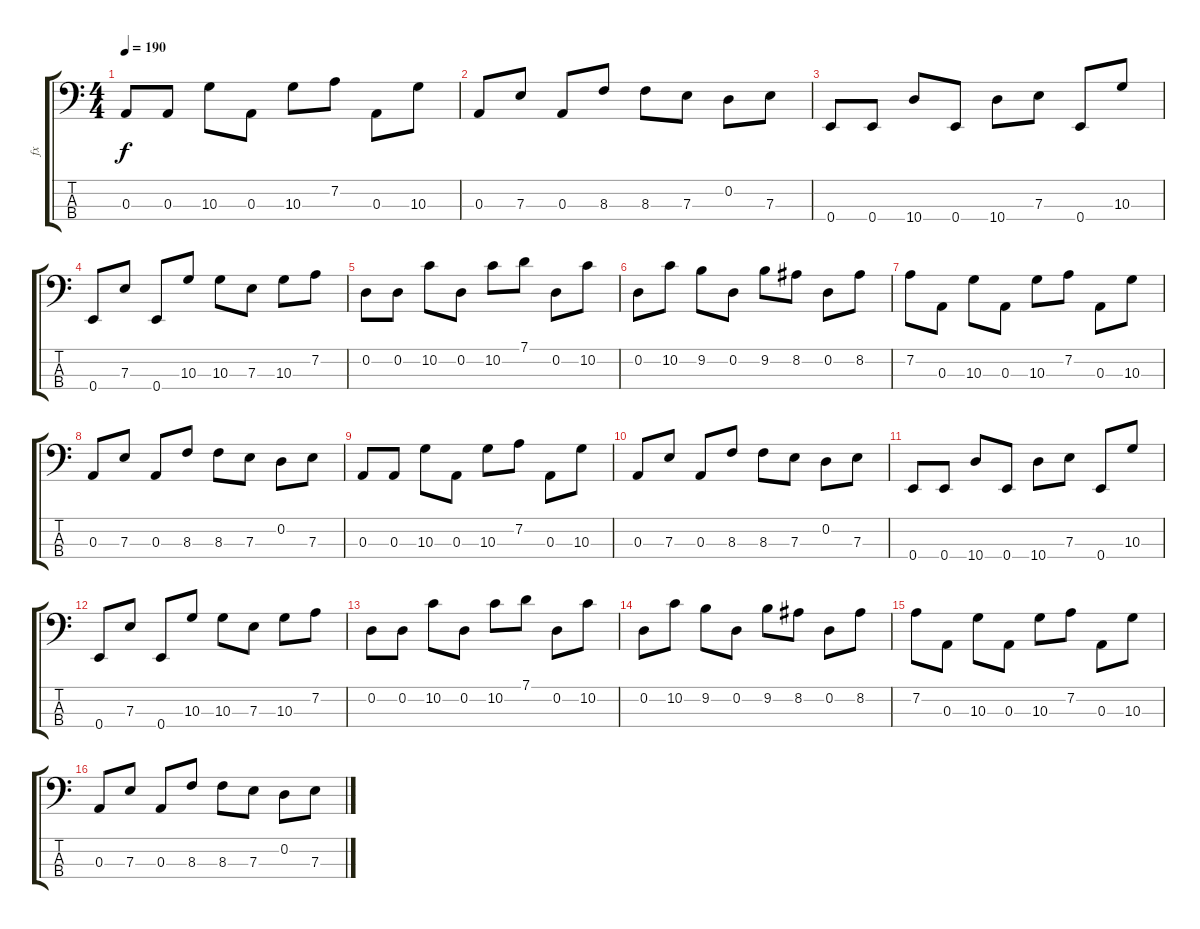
\track ("fx" "fx") {instrument electricbassfinger}
\staff {score tabs}
\tuning (G2 D2 A1 E1) {hide}
\ts (4 4)
\tempo 190
\clef f4
\ks c
0.3.8{dy f} 0.3.8 10.3.8 0.3.8 10.3.8 7.2.8 0.3.8 10.3.8 |
0.3.8 7.3.8 0.3.8 8.3.8 8.3.8 7.3.8 0.2.8 7.3.8 |
0.4.8 0.4.8 10.4.8 0.4.8 10.4.8 7.3.8 0.4.8 10.3.8 |
0.4.8 7.3.8 0.4.8 10.3.8 10.3.8 7.3.8 10.3.8 7.2.8 |
0.2.8 0.2.8 10.2.8 0.2.8 10.2.8 7.1.8 0.2.8 10.2.8 |
0.2.8 10.2.8 9.2.8 0.2.8 9.2.8 8.2.8 0.2.8 8.2.8 |
7.2.8 0.3.8 10.3.8 0.3.8 10.3.8 7.2.8 0.3.8 10.3.8 |
0.3.8 7.3.8 0.3.8 8.3.8 8.3.8 7.3.8 0.2.8 7.3.8 |
0.3.8 0.3.8 10.3.8 0.3.8 10.3.8 7.2.8 0.3.8 10.3.8 |
0.3.8 7.3.8 0.3.8 8.3.8 8.3.8 7.3.8 0.2.8 7.3.8 |
0.4.8 0.4.8 10.4.8 0.4.8 10.4.8 7.3.8 0.4.8 10.3.8 |
0.4.8 7.3.8 0.4.8 10.3.8 10.3.8 7.3.8 10.3.8 7.2.8 |
0.2.8 0.2.8 10.2.8 0.2.8 10.2.8 7.1.8 0.2.8 10.2.8 |
0.2.8 10.2.8 9.2.8 0.2.8 9.2.8 8.2.8 0.2.8 8.2.8 |
7.2.8 0.3.8 10.3.8 0.3.8 10.3.8 7.2.8 0.3.8 10.3.8 |
0.3.8 7.3.8 0.3.8 8.3.8 8.3.8 7.3.8 0.2.8 7.3.8
